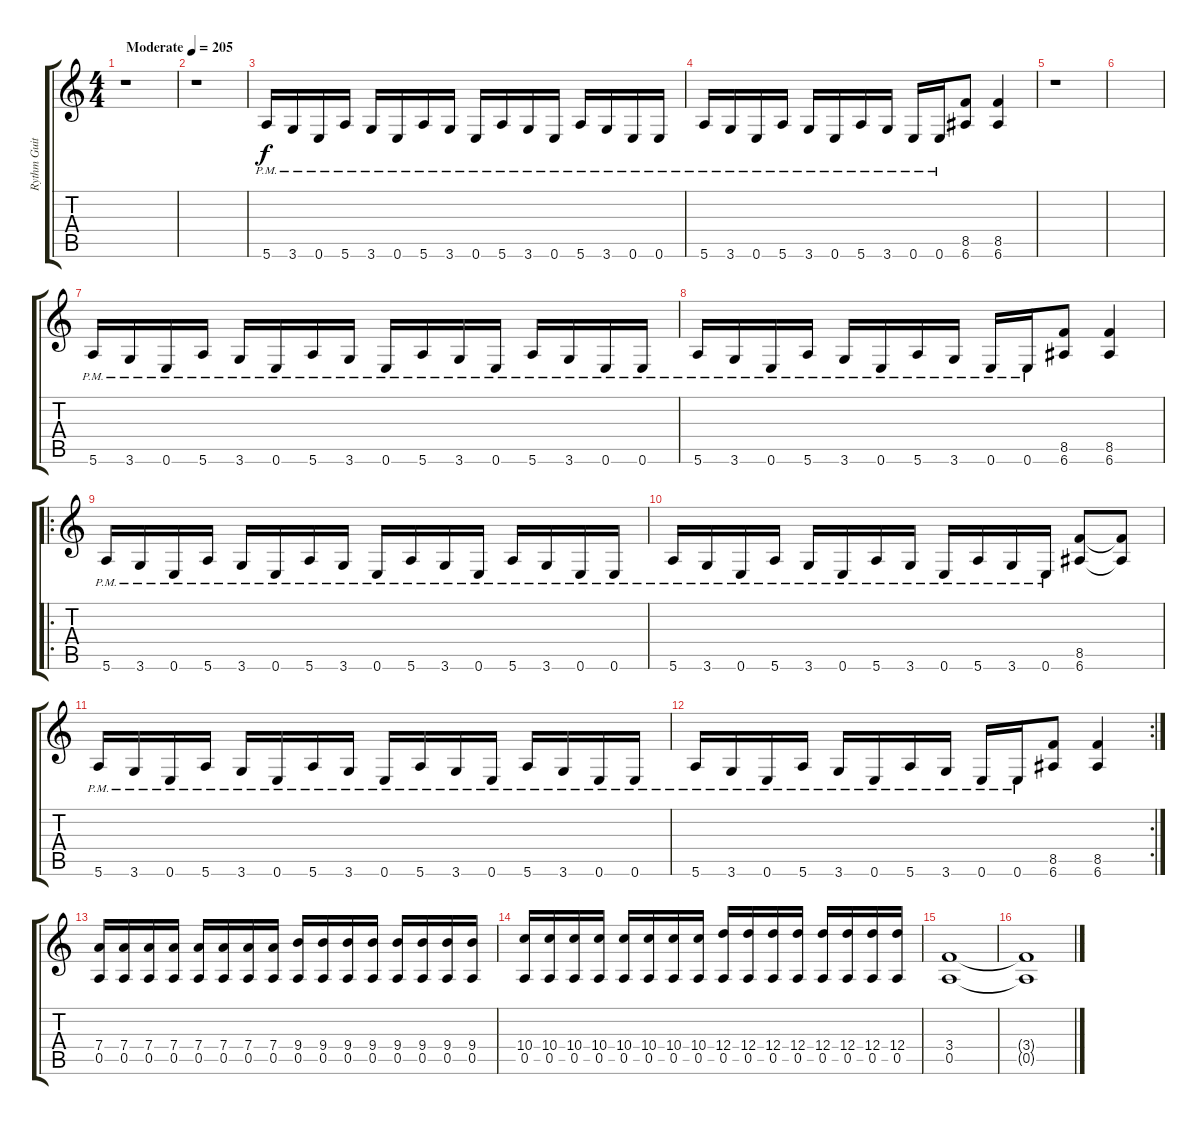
\track ("Rythm Guitar" "Rythm Guit") {instrument distortionguitar}
\staff {score tabs}
\tuning (E4 B3 G3 D3 A2 E2) {hide}
\ts (4 4)
\tempo (205 "Moderate")
\clef g2
\ks c
r.1{dy f instrument distortionguitar} |
r.1 |
5.6{pm}.16 3.6{pm}.16 0.6{pm}.16 5.6{pm}.16 3.6{pm}.16 0.6{pm}.16 5.6{pm}.16 3.6{pm}.16 0.6{pm}.16 5.6{pm}.16 3.6{pm}.16 0.6{pm}.16 5.6{pm}.16 3.6{pm}.16 0.6{pm}.16 0.6{pm}.16 |
5.6{pm}.16 3.6{pm}.16 0.6{pm}.16 5.6{pm}.16 3.6{pm}.16 0.6{pm}.16 5.6{pm}.16 3.6{pm}.16 0.6{pm}.16 0.6{pm}.16 (8.5 6.6).8 (8.5 6.6).4 |
r.1 |
|
5.6{pm}.16 3.6{pm}.16 0.6{pm}.16 5.6{pm}.16 3.6{pm}.16 0.6{pm}.16 5.6{pm}.16 3.6{pm}.16 0.6{pm}.16 5.6{pm}.16 3.6{pm}.16 0.6{pm}.16 5.6{pm}.16 3.6{pm}.16 0.6{pm}.16 0.6{pm}.16 |
5.6{pm}.16 3.6{pm}.16 0.6{pm}.16 5.6{pm}.16 3.6{pm}.16 0.6{pm}.16 5.6{pm}.16 3.6{pm}.16 0.6{pm}.16 0.6{pm}.16 (8.5 6.6).8 (8.5 6.6).4 |
\ro
5.6{pm}.16 3.6{pm}.16 0.6{pm}.16 5.6{pm}.16 3.6{pm}.16 0.6{pm}.16 5.6{pm}.16 3.6{pm}.16 0.6{pm}.16 5.6{pm}.16 3.6{pm}.16 0.6{pm}.16 5.6{pm}.16 3.6{pm}.16 0.6{pm}.16 0.6{pm}.16 |
5.6{pm}.16 3.6{pm}.16 0.6{pm}.16 5.6{pm}.16 3.6{pm}.16 0.6{pm}.16 5.6{pm}.16 3.6{pm}.16 0.6{pm}.16 5.6{pm}.16 3.6{pm}.16 0.6{pm}.16 (8.5 6.6).8 (8.5{t} 6.6{t}).8 |
5.6{pm}.16 3.6{pm}.16 0.6{pm}.16 5.6{pm}.16 3.6{pm}.16 0.6{pm}.16 5.6{pm}.16 3.6{pm}.16 0.6{pm}.16 5.6{pm}.16 3.6{pm}.16 0.6{pm}.16 5.6{pm}.16 3.6{pm}.16 0.6{pm}.16 0.6{pm}.16 |
\rc 2
5.6{pm}.16 3.6{pm}.16 0.6{pm}.16 5.6{pm}.16 3.6{pm}.16 0.6{pm}.16 5.6{pm}.16 3.6{pm}.16 0.6{pm}.16 0.6{pm}.16 (8.5 6.6).8 (8.5 6.6).4 |
(7.4 0.5).16 (7.4 0.5).16 (7.4 0.5).16 (7.4 0.5).16 (7.4 0.5).16 (7.4 0.5).16 (7.4 0.5).16 (7.4 0.5).16 (9.4 0.5).16 (9.4 0.5).16 (9.4 0.5).16 (9.4 0.5).16 (9.4 0.5).16 (9.4 0.5).16 (9.4 0.5).16 (9.4 0.5).16 |
(10.4 0.5).16 (10.4 0.5).16 (10.4 0.5).16 (10.4 0.5).16 (10.4 0.5).16 (10.4 0.5).16 (10.4 0.5).16 (10.4 0.5).16 (12.4 0.5).16 (12.4 0.5).16 (12.4 0.5).16 (12.4 0.5).16 (12.4 0.5).16 (12.4 0.5).16 (12.4 0.5).16 (12.4 0.5).16 |
(3.4 0.5).1 |
(3.4{t} 0.5{t}).1
